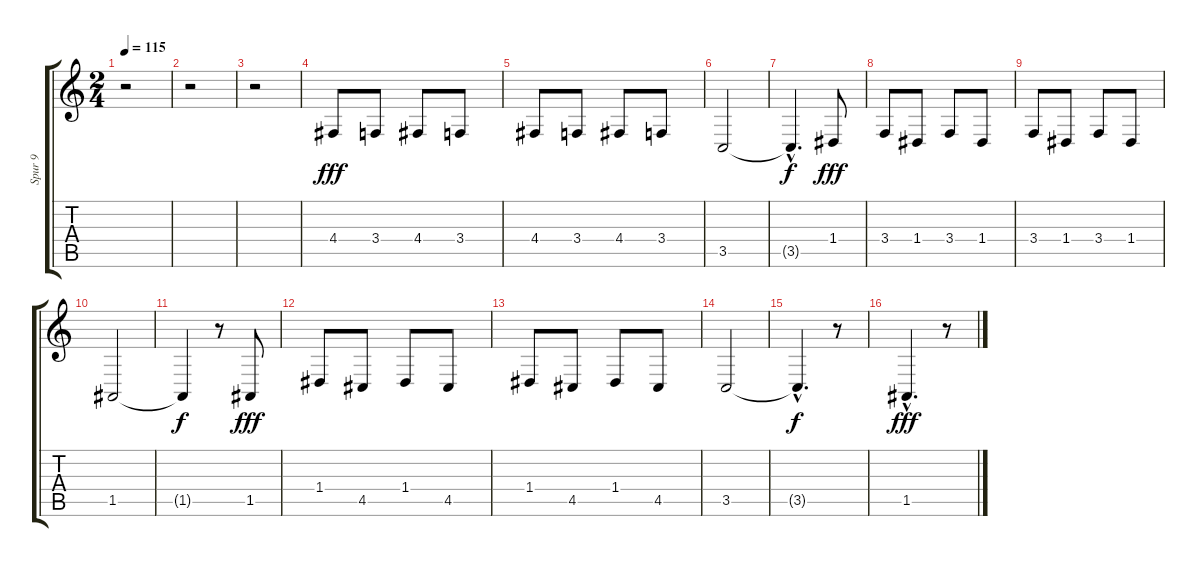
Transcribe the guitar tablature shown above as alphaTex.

\track ("Spur 9" "Spur 9") {instrument altosax}
\staff {score tabs}
\tuning (E4 B3 G3 D3 A2 E2) {hide}
\ts (2 4)
\tempo 115
\clef g2
\ks c
r.2{dy f} |
r.2 |
r.2 |
4.4.8{dy fff} 3.4.8 4.4.8 3.4.8 |
4.4.8 3.4.8 4.4.8 3.4.8 |
3.5.2 |
3.5{hac t}.4{d dy f} 1.4.8{dy fff} |
3.4.8 1.4.8 3.4.8 1.4.8 |
3.4.8 1.4.8 3.4.8 1.4.8 |
1.5.2 |
1.5{t}.4{dy f} r.8 1.5.8{dy fff} |
1.4.8 4.5.8 1.4.8 4.5.8 |
1.4.8 4.5.8 1.4.8 4.5.8 |
3.5.2 |
3.5{hac t}.4{d dy f} r.8 |
1.5{hac}.4{d dy fff} r.8
